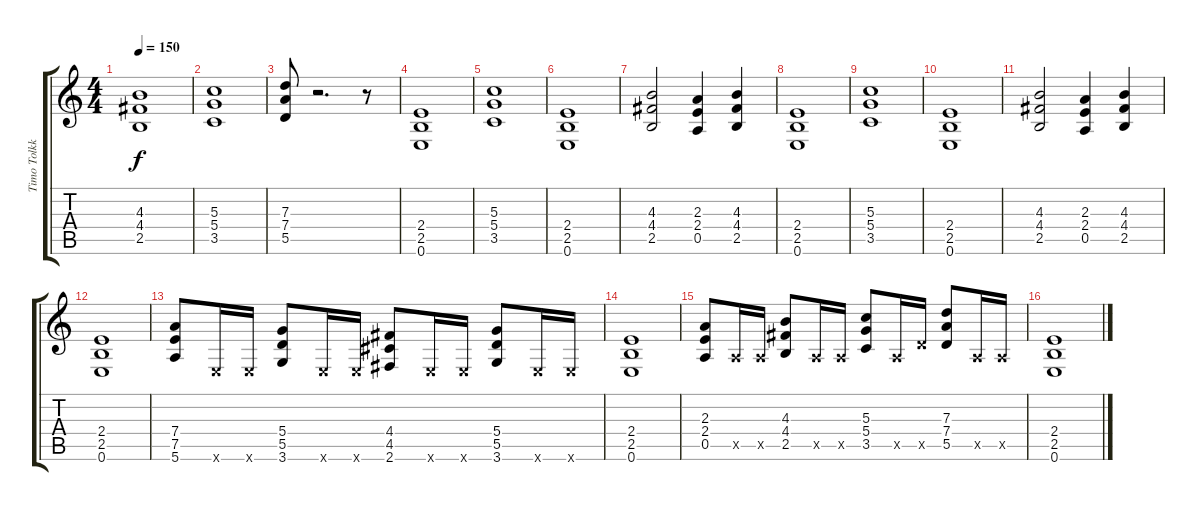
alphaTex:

\track ("Timo Tolkki (Guitar 2 Rythm)" "Timo Tolkk") {instrument overdrivenguitar}
\staff {score tabs}
\tuning (E4 B3 G3 D3 A2 E2) {hide}
\ts (4 4)
\tempo 150
\clef g2
\ks c
(4.3 4.4 2.5).1{dy f} |
(5.3 5.4 3.5).1 |
(7.3 7.4 5.5).8 r.2{d} r.8 |
(2.4 2.5 0.6).1 |
(5.3 5.4 3.5).1 |
(2.4 2.5 0.6).1 |
(4.3 4.4 2.5).2 (2.3 2.4 0.5).4 (4.3 4.4 2.5).4 |
(2.4 2.5 0.6).1 |
(5.3 5.4 3.5).1 |
(2.4 2.5 0.6).1 |
(4.3 4.4 2.5).2 (2.3 2.4 0.5).4 (4.3 4.4 2.5).4 |
(2.4 2.5 0.6).1 |
(7.4 7.5 5.6).8 0.6{x}.16 0.6{x}.16 (5.4 5.5 3.6).8 0.6{x}.16 0.6{x}.16 (4.4 4.5 2.6).8 0.6{x}.16 0.6{x}.16 (5.4 5.5 3.6).8 0.6{x}.16 0.6{x}.16 |
(2.4 2.5 0.6).1 |
(2.3 2.4 0.5).8 0.5{x}.16 0.5{x}.16 (4.3 4.4 2.5).8 0.5{x}.16 0.5{x}.16 (5.3 5.4 3.5).8 0.5{x}.16 5.5{x}.16 (7.3 7.4 5.5).8 0.5{x}.16 0.5{x}.16 |
(2.4 2.5 0.6).1
